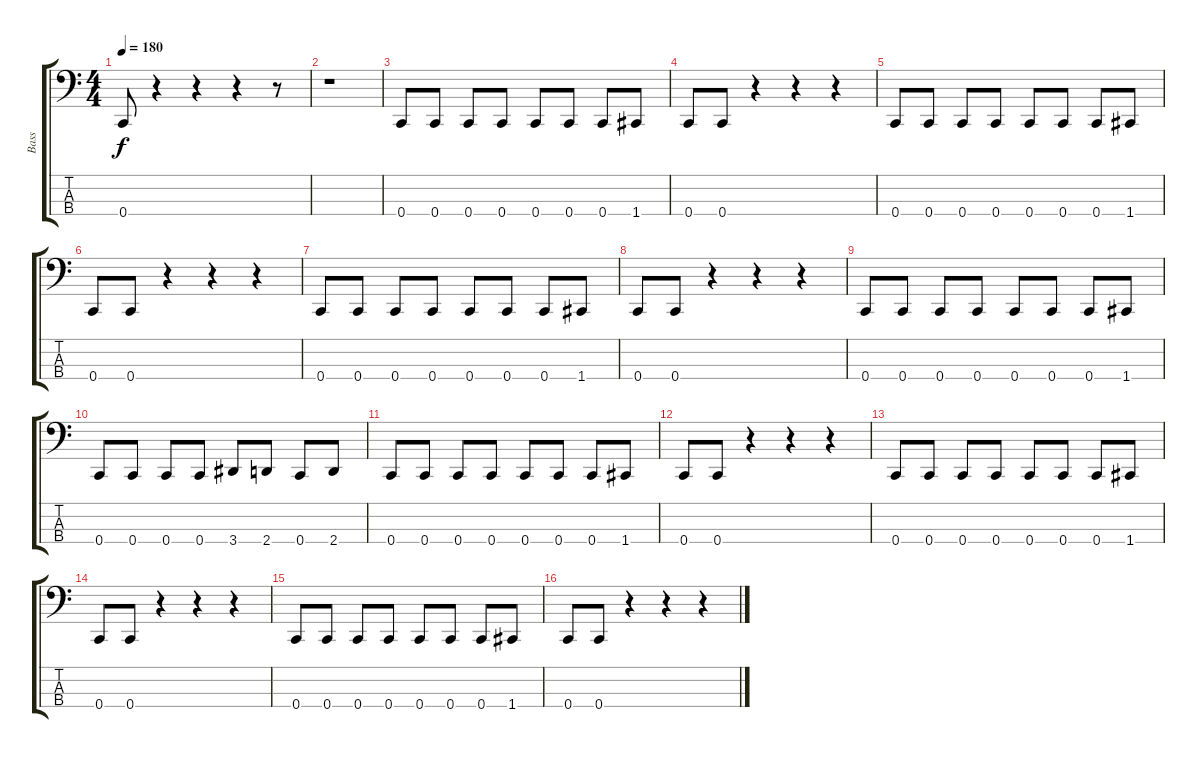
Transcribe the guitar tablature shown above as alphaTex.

\track ("Bass" "Bass") {instrument electricbasspick}
\staff {score tabs}
\tuning (F2 C2 G1 C1) {hide}
\ts (4 4)
\tempo 180
\clef f4
\ks c
0.4.8{dy f} r.4 r.4 r.4 r.8 |
r.1 |
0.4.8 0.4.8 0.4.8 0.4.8 0.4.8 0.4.8 0.4.8 1.4.8 |
0.4.8 0.4.8 r.4 r.4 r.4 |
0.4.8 0.4.8 0.4.8 0.4.8 0.4.8 0.4.8 0.4.8 1.4.8 |
0.4.8 0.4.8 r.4 r.4 r.4 |
0.4.8 0.4.8 0.4.8 0.4.8 0.4.8 0.4.8 0.4.8 1.4.8 |
0.4.8 0.4.8 r.4 r.4 r.4 |
0.4.8 0.4.8 0.4.8 0.4.8 0.4.8 0.4.8 0.4.8 1.4.8 |
0.4.8 0.4.8 0.4.8 0.4.8 3.4.8 2.4.8 0.4.8 2.4.8 |
0.4.8 0.4.8 0.4.8 0.4.8 0.4.8 0.4.8 0.4.8 1.4.8 |
0.4.8 0.4.8 r.4 r.4 r.4 |
0.4.8 0.4.8 0.4.8 0.4.8 0.4.8 0.4.8 0.4.8 1.4.8 |
0.4.8 0.4.8 r.4 r.4 r.4 |
0.4.8 0.4.8 0.4.8 0.4.8 0.4.8 0.4.8 0.4.8 1.4.8 |
0.4.8 0.4.8 r.4 r.4 r.4
